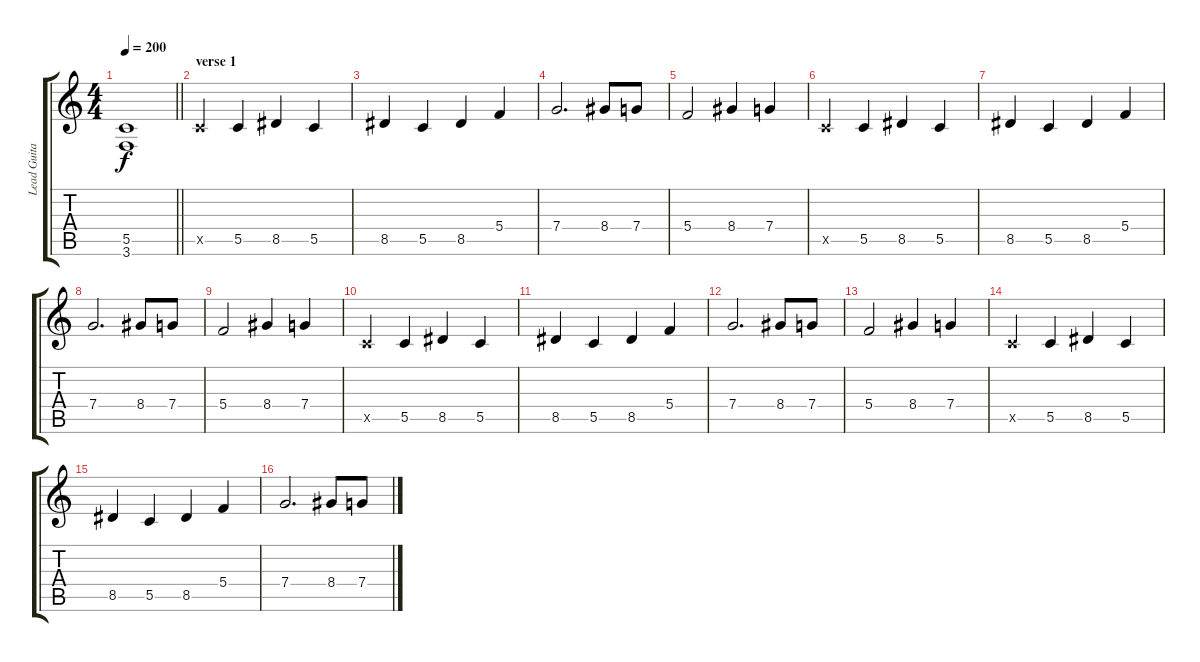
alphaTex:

\track ("Lead Guitar " "Lead Guita") {instrument overdrivenguitar}
\staff {score tabs}
\tuning (D4 A3 F3 C3 G2 D2) {hide}
\ts (4 4)
\tempo 200
\clef g2
\barLineRight lightlight
\ks c
(5.5 3.6).1{dy f} |
\section ("" "verse 1")
5.5{x}.4 5.5.4 8.5.4 5.5.4 |
8.5.4 5.5.4 8.5.4 5.4.4 |
7.4.2{d} 8.4.8 7.4.8 |
5.4.2 8.4.4 7.4.4 |
5.5{x}.4 5.5.4 8.5.4 5.5.4 |
8.5.4 5.5.4 8.5.4 5.4.4 |
7.4.2{d} 8.4.8 7.4.8 |
5.4.2 8.4.4 7.4.4 |
5.5{x}.4 5.5.4 8.5.4 5.5.4 |
8.5.4 5.5.4 8.5.4 5.4.4 |
7.4.2{d} 8.4.8 7.4.8 |
5.4.2 8.4.4 7.4.4 |
5.5{x}.4 5.5.4 8.5.4 5.5.4 |
8.5.4 5.5.4 8.5.4 5.4.4 |
7.4.2{d} 8.4.8 7.4.8
